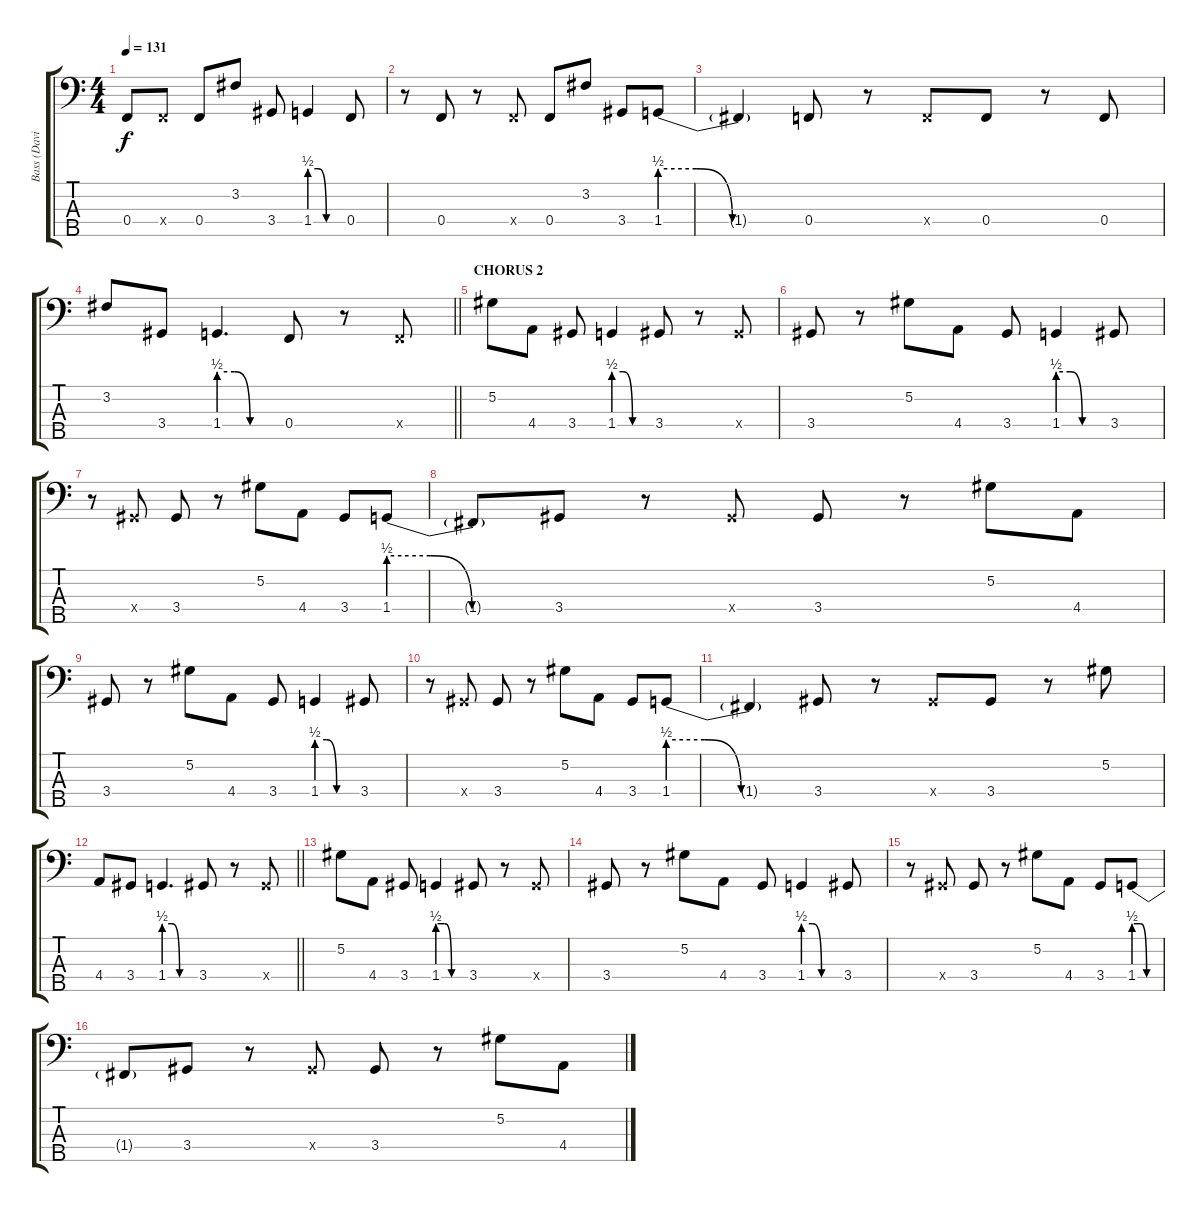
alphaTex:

\track ("Bass (David Lovgren)" "Bass (Davi") {instrument slapbass1}
\staff {score tabs}
\tuning (Ab2 Eb2 Bb1 F1 C1) {hide}
\ts (4 4)
\tempo 131
\clef f4
\ks c
0.4.8{dy f} 0.4{x}.8 0.4.8 3.2.8 3.4.8 1.4{be (custom 0 2 15 2 30 0 60 0)}.4 0.4.8 |
r.8 0.4.8 r.8 0.4{x}.8 0.4.8 3.2.8 3.4.8 1.4{be (custom 0 2 15 2 30 0 60 0)}.8 |
1.4{t}.4 0.4.8 r.8 0.4{x}.8 0.4.8 r.8 0.4.8 |
\barLineRight lightlight
3.2.8 3.4.8 1.4{be (custom 0 2 15 2 30 0 60 0)}.4{d} 0.4.8 r.8 0.4{x}.8 |
\section ("" "CHORUS 2")
5.2.8 4.4.8 3.4.8 1.4{be (custom 0 2 15 2 30 0 60 0)}.4 3.4.8 r.8 3.4{x}.8 |
3.4.8 r.8 5.2.8 4.4.8 3.4.8 1.4{be (custom 0 2 15 2 30 0 60 0)}.4 3.4.8 |
r.8 3.4{x}.8 3.4.8 r.8 5.2.8 4.4.8 3.4.8 1.4{be (custom 0 2 15 2 30 0 60 0)}.8 |
1.4{t}.8 3.4.8 r.8 3.4{x}.8 3.4.8 r.8 5.2.8 4.4.8 |
3.4.8 r.8 5.2.8 4.4.8 3.4.8 1.4{be (custom 0 2 15 2 30 0 60 0)}.4 3.4.8 |
r.8 3.4{x}.8 3.4.8 r.8 5.2.8 4.4.8 3.4.8 1.4{be (custom 0 2 15 2 30 0 60 0)}.8 |
1.4{t}.4 3.4.8 r.8 3.4{x}.8 3.4.8 r.8 5.2.8 |
\barLineRight lightlight
4.4.8 3.4.8 1.4{be (custom 0 2 15 2 30 0 60 0)}.4{d} 3.4.8 r.8 3.4{x}.8 |
5.2.8 4.4.8 3.4.8 1.4{be (custom 0 2 15 2 30 0 60 0)}.4 3.4.8 r.8 3.4{x}.8 |
3.4.8 r.8 5.2.8 4.4.8 3.4.8 1.4{be (custom 0 2 15 2 30 0 60 0)}.4 3.4.8 |
r.8 3.4{x}.8 3.4.8 r.8 5.2.8 4.4.8 3.4.8 1.4{be (custom 0 2 15 2 30 0 60 0)}.8 |
1.4{t}.8 3.4.8 r.8 3.4{x}.8 3.4.8 r.8 5.2.8 4.4.8
